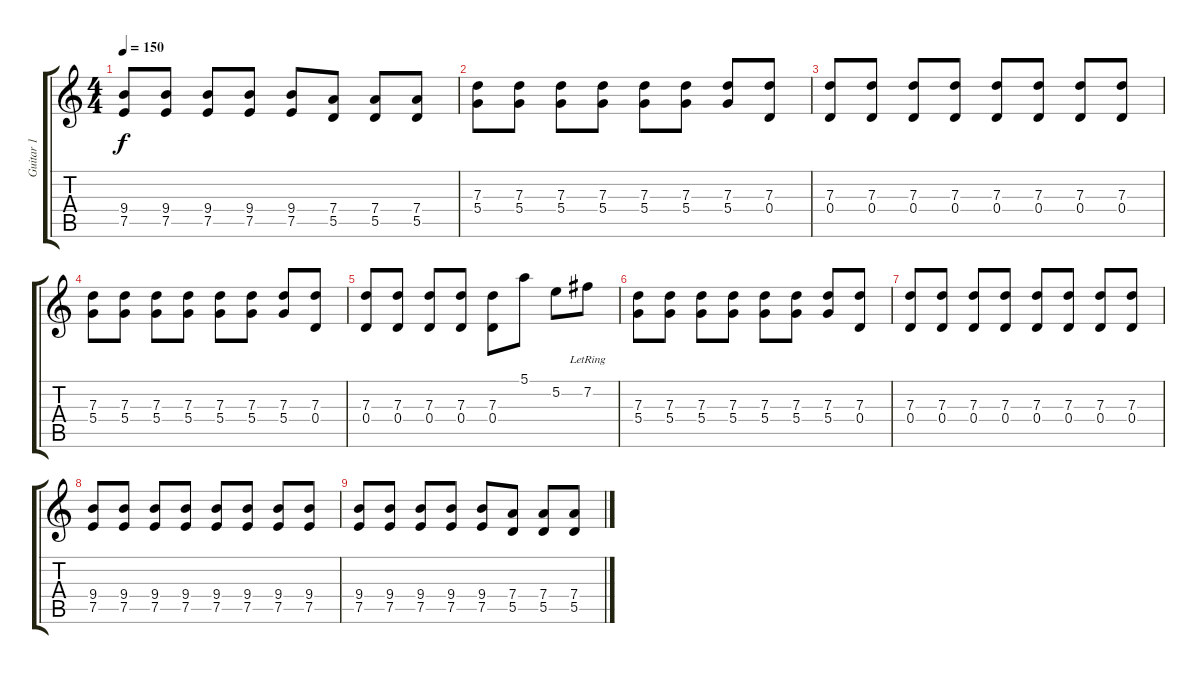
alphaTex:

\track ("Guitar 1" "Guitar 1") {instrument electricguitarclean}
\staff {score tabs}
\tuning (E4 B3 G3 D3 A2 E2) {hide}
\ts (4 4)
\tempo 150
\clef g2
\ks c
(9.4 7.5).8{dy f} (9.4 7.5).8 (9.4 7.5).8 (9.4 7.5).8 (9.4 7.5).8 (7.4 5.5).8 (7.4 5.5).8 (7.4 5.5).8 |
(7.3 5.4).8 (7.3 5.4).8 (7.3 5.4).8 (7.3 5.4).8 (7.3 5.4).8 (7.3 5.4).8 (7.3 5.4).8 (7.3 0.4).8 |
(7.3 0.4).8 (7.3 0.4).8 (7.3 0.4).8 (7.3 0.4).8 (7.3 0.4).8 (7.3 0.4).8 (7.3 0.4).8 (7.3 0.4).8 |
(7.3 5.4).8 (7.3 5.4).8 (7.3 5.4).8 (7.3 5.4).8 (7.3 5.4).8 (7.3 5.4).8 (7.3 5.4).8 (7.3 0.4).8 |
(7.3 0.4).8 (7.3 0.4).8 (7.3 0.4).8 (7.3 0.4).8 (7.3 0.4).8 5.1.8 5.2.8 7.2{lr}.8 |
(7.3 5.4).8 (7.3 5.4).8 (7.3 5.4).8 (7.3 5.4).8 (7.3 5.4).8 (7.3 5.4).8 (7.3 5.4).8 (7.3 0.4).8 |
(7.3 0.4).8 (7.3 0.4).8 (7.3 0.4).8 (7.3 0.4).8 (7.3 0.4).8 (7.3 0.4).8 (7.3 0.4).8 (7.3 0.4).8 |
(9.4 7.5).8 (9.4 7.5).8 (9.4 7.5).8 (9.4 7.5).8 (9.4 7.5).8 (9.4 7.5).8 (9.4 7.5).8 (9.4 7.5).8 |
(9.4 7.5).8 (9.4 7.5).8 (9.4 7.5).8 (9.4 7.5).8 (9.4 7.5).8 (7.4 5.5).8 (7.4 5.5).8 (7.4 5.5).8
